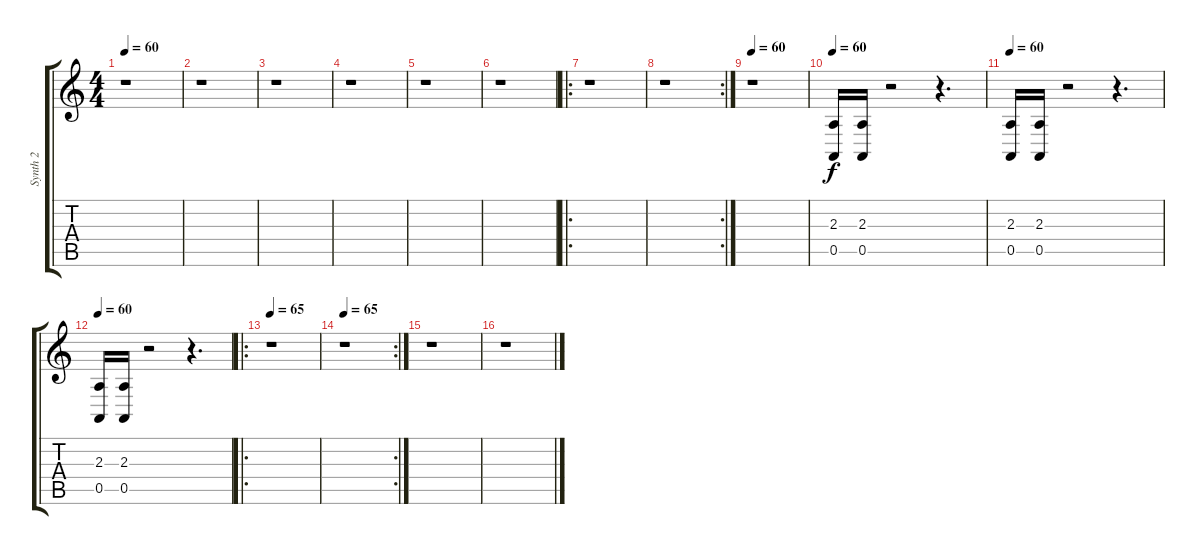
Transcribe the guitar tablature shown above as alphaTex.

\track ("Synth 2" "Synth 2") {instrument orchestrahit}
\staff {score tabs}
\tuning (E4 B3 G3 D3 A2 E2) {hide}
\ts (4 4)
\tempo 60
\clef g2
\ks c
r.1{dy f} |
r.1 |
r.1 |
r.1 |
r.1 |
r.1 |
\ro
r.1 |
\rc 2
r.1 |
\tempo 60
r.1 |
\tempo 60
(2.3 0.5).16 (2.3 0.5).16 r.2 r.4{d} |
\tempo 60
(2.3 0.5).16 (2.3 0.5).16 r.2 r.4{d} |
\tempo 60
(2.3 0.5).16 (2.3 0.5).16 r.2 r.4{d} |
\ro
\tempo 60
\tempo 65
r.1 |
\rc 2
\tempo 60
\tempo 65
r.1 |
r.1 |
r.1
